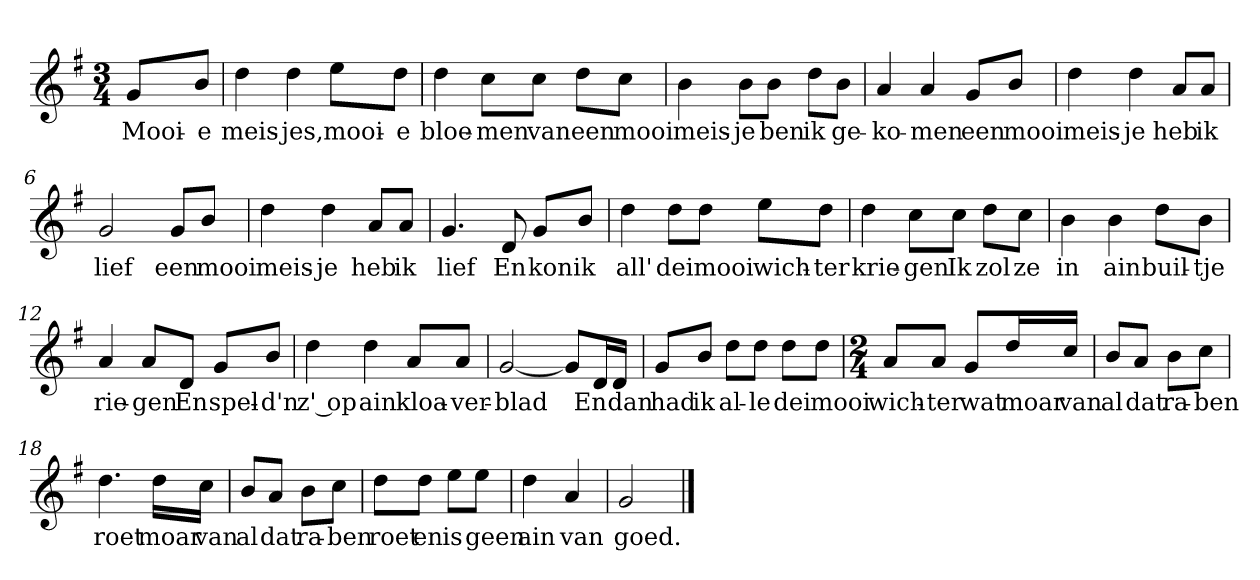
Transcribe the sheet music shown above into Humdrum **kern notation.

**kern	**text
*part1	*part1
*staff1	*staff1
*clefG2	*
*k[f#]	*
*G:	*
*M3/4	*
*MM120	*
=	=
8g/L	Mooi-
8b/J	-e
=1	=1
4dd	meis-
4dd	-jes,
8ee\L	mooi-
8dd\J	-e
=2	=2
4dd	bloe-
8cc\L	-men
8cc\J	van
8dd\L	een
8cc\J	mooi
=3	=3
4b	meis-
8b\L	-je
8b\J	ben
8dd\L	ik
8b\J	ge-
=4	=4
4a	-ko-
4a	-men
8g/L	een
8b/J	mooi
=5	=5
4dd	meis-
4dd	-je
8a/L	heb
8a/J	ik
=6	=6
2g	lief
8g/L	een
8b/J	mooi
=7	=7
4dd	meis-
4dd	-je
8a/L	heb
8a/J	ik
=8	=8
4.g	lief
8d	En
8g/L	kon
8b/J	ik
=9	=9
4dd	all'
8dd\L	dei
8dd\J	mooi
8ee\L	wich-
8dd\J	-ter
=10	=10
4dd	krie-
8cc\L	-gen
8cc\J	Ik
8dd\L	zol
8cc\J	ze
=11	=11
4b	in
4b	ain
8dd\L	buil-
8b\J	-tje
=12	=12
4a	rie-
8a/L	-gen
8d/J	En
8g/L	spel-
8b/J	-d'n
=13	=13
4dd	z' op
4dd	ain
8a/L	kloa-
8a/J	-ver-
=14	=14
[2g	-blad
8g/L]	.
16d/L	En
16d/JJ	dan
=15	=15
8g/L	had
8b/J	ik
8dd\L	al-
8dd\J	-le
8dd\L	dei
8dd\J	mooi
=16	=16
*M2/4	*
8a/L	wich-
8a/J	-ter
8g/L	wat
16dd/L	moar
16cc/JJ	van
=17	=17
8b/L	al
8a/J	dat
8b\L	ra-
8cc\J	-ben
=18	=18
4.dd	roet
16dd\LL	moar
16cc\JJ	van
=19	=19
8b/L	al
8a/J	dat
8b\L	ra-
8cc\J	-ben
=20	=20
8dd\L	roet
8dd\J	en
8ee\L	is
8ee\J	geen
=21	=21
4dd	ain
4a	van
=22	=22
2g	goed.
==	==
*-	*-
